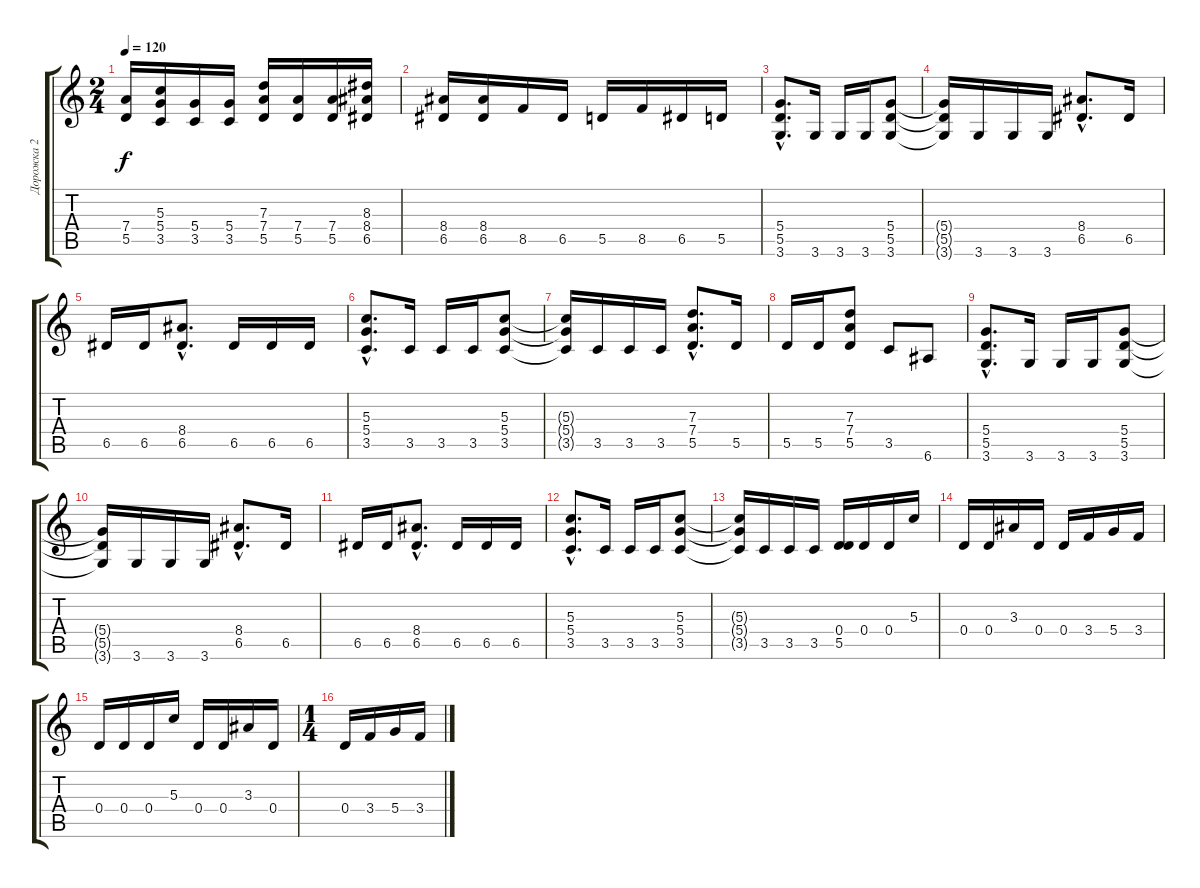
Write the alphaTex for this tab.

\track ("Дорожка 2" "Дорожка 2") {instrument distortionguitar}
\staff {score tabs}
\tuning (E4 B3 G3 D3 A2 E2) {hide}
\ts (2 4)
\tempo 120
\clef g2
\ks c
(7.4 5.5).16{dy f} (5.3 5.4 3.5).16 (5.4 3.5).16 (5.4 3.5).16 (7.3 7.4 5.5).16 (7.4 5.5).16 (7.4 5.5).16 (8.3 8.4 6.5).16 |
(8.4 6.5).16 (8.4 6.5).16 8.5.16 6.5.16 5.5.16 8.5.16 6.5.16 5.5.16 |
(5.4{hac} 5.5{hac} 3.6{hac}).8{d} 3.6.16 3.6.16 3.6.16 (5.4 5.5 3.6).8 |
(5.4{t} 5.5{t} 3.6{t}).16 3.6.16 3.6.16 3.6.16 (8.4{hac} 6.5{hac}).8{d} 6.5.16 |
6.5.16 6.5.16 (8.4{hac} 6.5{hac}).8{d} 6.5.16 6.5.16 6.5.16 |
(5.3{hac} 5.4{hac} 3.5{hac}).8{d} 3.5.16 3.5.16 3.5.16 (5.3 5.4 3.5).8 |
(5.3{t} 5.4{t} 3.5{t}).16 3.5.16 3.5.16 3.5.16 (7.3{hac} 7.4{hac} 5.5{hac}).8{d} 5.5.16 |
5.5.16 5.5.16 (7.3 7.4 5.5).8 3.5.8 6.6.8 |
(5.4{hac} 5.5{hac} 3.6{hac}).8{d} 3.6.16 3.6.16 3.6.16 (5.4 5.5 3.6).8 |
(5.4{t} 5.5{t} 3.6{t}).16 3.6.16 3.6.16 3.6.16 (8.4{hac} 6.5{hac}).8{d} 6.5.16 |
6.5.16 6.5.16 (8.4{hac} 6.5{hac}).8{d} 6.5.16 6.5.16 6.5.16 |
(5.3{hac} 5.4{hac} 3.5{hac}).8{d} 3.5.16 3.5.16 3.5.16 (5.3 5.4 3.5).8 |
(5.3{t} 5.4{t} 3.5{t}).16 3.5.16 3.5.16 3.5.16 (0.4 5.5).16 0.4.16 0.4.16 5.3.16 |
0.4.16 0.4.16 3.3.16 0.4.16 0.4.16 3.4.16 5.4.16 3.4.16 |
0.4.16 0.4.16 0.4.16 5.3.16 0.4.16 0.4.16 3.3.16 0.4.16 |
\ts (1 4)
0.4.16 3.4.16 5.4.16 3.4.16
